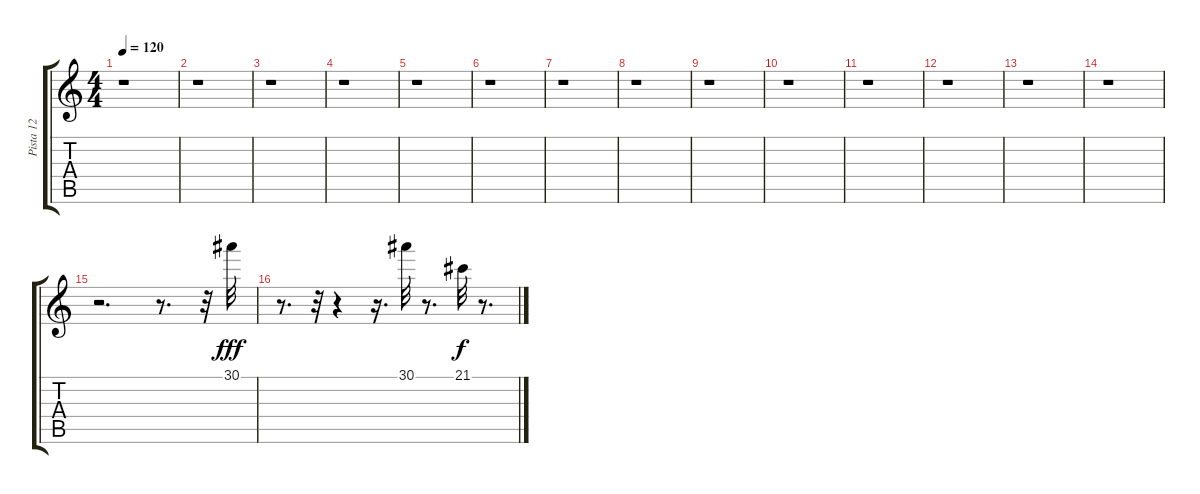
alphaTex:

\track ("Pista 12" "Pista 12") {instrument celesta}
\staff {score tabs}
\tuning (E4 B3 G3 D3 A2 E2) {hide}
\ts (4 4)
\tempo 120
\clef g2
\ks c
r.1{dy f} |
r.1 |
r.1 |
r.1 |
r.1 |
r.1 |
r.1 |
r.1 |
r.1 |
r.1 |
r.1 |
r.1 |
r.1 |
r.1 |
r.2{d} r.8{d} r.32 30.1.32{dy fff volume 7 instrument piccolo} |
r.8{d} r.32{balance 8} r.4 r.16{d} 30.1.32 r.8{d} 21.1.32{dy f balance 8} r.8{d}
